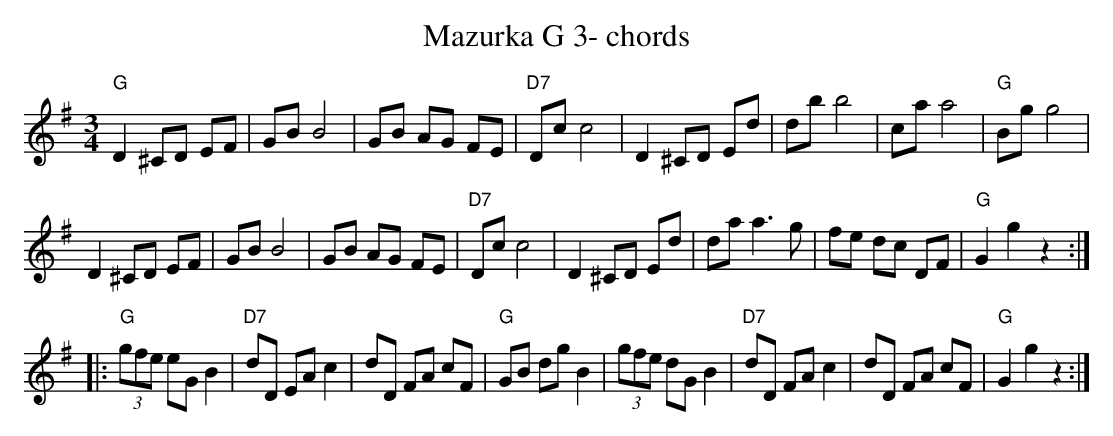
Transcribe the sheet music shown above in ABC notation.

X:1
T:Mazurka G 3- chords
M:3/4
L:1/8
K:Gmaj%%MIDI gchordon
"G"D2 ^CD EF | GB B4 | GB AG FE | "D7"Dc c4 | D2 ^CD Ed | db b4 | ca a4 | "G"Bg g4 |
D2 ^CD EF | GB B4 | GB AG FE | "D7"Dc c4 | D2 ^CD Ed | da a3g | fe dc DF | "G"G2g2z2 ::
"G"(3gfe eG B2 | "D7"dD EA c2 | dD FA cF | "G"GB dg B2 | (3gfe dG B2 | "D7"dD FA c2 | dD FA cF | "G"G2g2z2 :|
